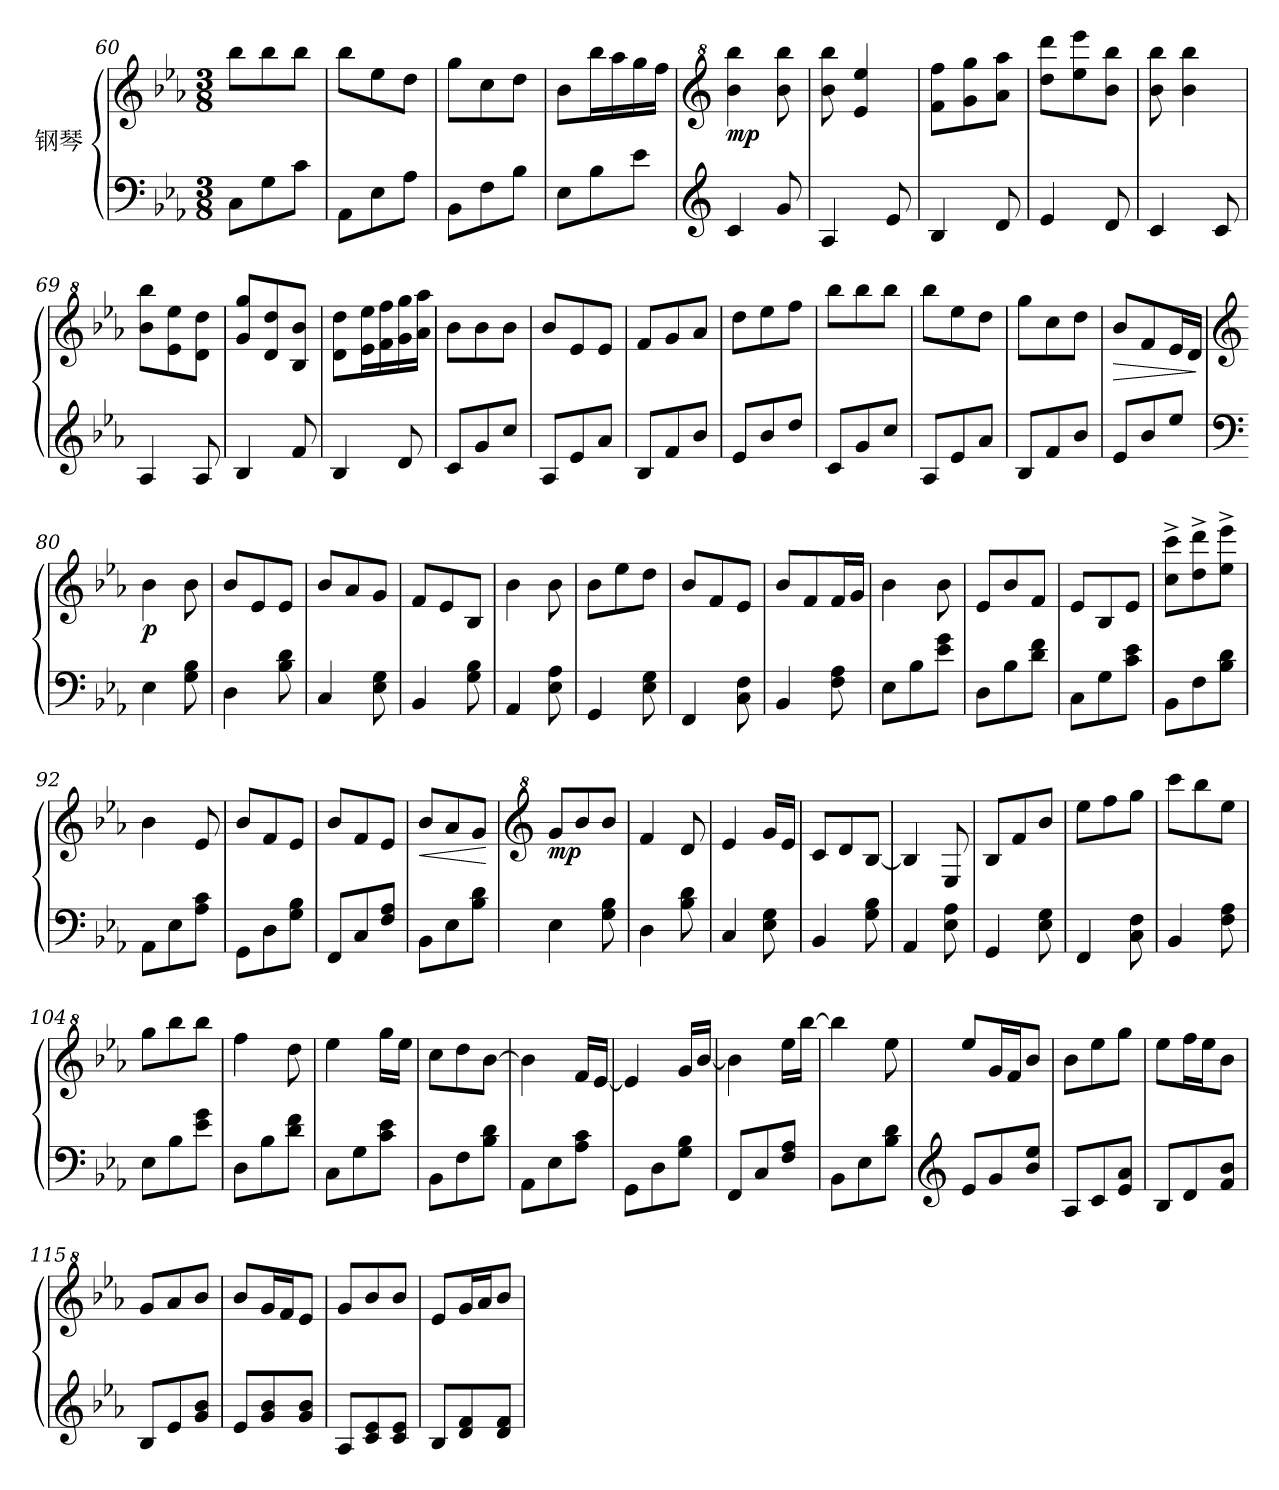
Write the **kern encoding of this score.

**kern	**kern	**dynam
*part1	*part1	*part1
*staff2	*staff1	*staff1/2
*I"钢琴	*	*
*clefF4	*clefG2	*
*k[b-e-a-]	*k[b-e-a-]	*
*M3/8	*M3/8	*
=60	=60	=60
8C\L	8bb-\L	.
8G\	8bb-\	.
8c\J	8bb-\J	.
=61	=61	=61
8AA-\L	8bb-\L	.
8E-\	8ee-\	.
8A-\J	8dd\J	.
=62	=62	=62
8BB-\L	8gg\L	.
8F\	8cc\	.
8B-\J	8dd\J	.
=63	=63	=63
8E-\L	8b-\L	.
8B-\	16bb-\L	.
.	16aa-\	.
8e-\J	16gg\	.
.	16ff\JJ	.
=64	=64	=64
*clefG2	*clefG^2	*
!	!	!LO:DY:b
4c/	4bb-\ 4bbb-\	mp
8g/	8bb-\ 8bbb-\	.
=65	=65	=65
4A-/	8bb-\ 8bbb-\	.
.	4ee-/ 4eee-/	.
8e-/	.	.
!!LO:LB:g=z
=66	=66	=66
4B-/	8ff\ 8fff\L	.
.	8gg\ 8ggg\	.
8d/	8aa-\ 8aaa-\J	.
=67	=67	=67
4e-/	8ddd\ 8dddd\L	.
.	8eee-\ 8eeee-\	.
8d/	8bb-\ 8bbb-\J	.
=68	=68	=68
4c/	8bb-\ 8bbb-\	.
.	4bb-\ 4bbb-\	.
8c/	.	.
=69	=69	=69
4A-/	8bb-\ 8bbb-\L	.
.	8ee-\ 8eee-\	.
8A-/	8dd\ 8ddd\J	.
=70	=70	=70
4B-/	8gg/ 8ggg/L	.
.	8dd/ 8ddd/	.
8f/	8b-/ 8bb-/J	.
=71	=71	=71
4B-/	8dd\ 8ddd\L	.
.	16ee-\ 16eee-\L	.
.	16ff\ 16fff\	.
8d/	16gg\ 16ggg\	.
.	16aa-\ 16aaa-\JJ	.
=72	=72	=72
8c/L	8bb-\L	.
8g/	8bb-\	.
8cc/J	8bb-\J	.
=73	=73	=73
8A-/L	8bb-/L	.
8e-/	8ee-/	.
8a-/J	8ee-/J	.
=74	=74	=74
8B-/L	8ff/L	.
8f/	8gg/	.
8b-/J	8aa-/J	.
!!LO:LB:g=z
=75	=75	=75
8e-/L	8ddd\L	.
8b-/	8eee-\	.
8dd/J	8fff\J	.
=76	=76	=76
8c/L	8bbb-\L	.
8g/	8bbb-\	.
8cc/J	8bbb-\J	.
=77	=77	=77
8A-/L	8bbb-\L	.
8e-/	8eee-\	.
8a-/J	8ddd\J	.
=78	=78	=78
8B-/L	8ggg\L	.
8f/	8ccc\	.
8b-/J	8ddd\J	.
=79	=79	=79
!	!	!LO:HP:b
8e-/L	8bb-/L	>
8b-/	8ff/	.
8ee-/J	16ee-/L	.
.	16dd/JJ	.
.	.	]
=80	=80	=80
*clefF4	*clefG2	*
!	!	!LO:DY:b
4E-\	4b-\	p
8G\ 8B-\	8b-\	.
=81	=81	=81
4D\	8b-/L	.
.	8e-/	.
8B-\ 8d\	8e-/J	.
=82	=82	=82
4C/	8b-/L	.
.	8a-/	.
8E-\ 8G\	8g/J	.
=83	=83	=83
4BB-/	8f/L	.
.	8e-/	.
8G\ 8B-\	8B-/J	.
!!LO:LB:g=z
=84	=84	=84
4AA-/	4b-\	.
8E-\ 8A-\	8b-\	.
=85	=85	=85
4GG/	8b-\L	.
.	8ee-\	.
8E-\ 8G\	8dd\J	.
=86	=86	=86
4FF/	8b-/L	.
.	8f/	.
8C\ 8F\	8e-/J	.
=87	=87	=87
4BB-/	8b-/L	.
.	8f/	.
8F\ 8A-\	16f/L	.
.	16g/JJ	.
=88	=88	=88
8E-\L	4b-\	.
8B-\	.	.
8e-\ 8g\J	8b-\	.
=89	=89	=89
8D\L	8e-/L	.
8B-\	8b-/	.
8d\ 8f\J	8f/J	.
=90	=90	=90
8C\L	8e-/L	.
8G\	8B-/	.
8c\ 8e-\J	8e-/J	.
=91	=91	=91
8BB-\L	8cc\^ 8ccc\^L	.
8F\	8dd\^ 8ddd\^	.
8B-\ 8d\J	8ee-\^ 8eee-\^J	.
=92	=92	=92
8AA-\L	4b-\	.
8E-\	.	.
8A-\ 8c\J	8e-/	.
!!LO:LB:g=z
=93	=93	=93
8GG\L	8b-/L	.
8D\	8f/	.
8G\ 8B-\J	8e-/J	.
=94	=94	=94
8FF/L	8b-/L	.
8C/	8f/	.
8F/ 8A-/J	8e-/J	.
=95	=95	=95
!	!	!LO:HP:b
8BB-\L	8b-/L	<
8E-\	8a-/	.
8B-\ 8d\J	8g/J	.
.	.	[
=96	=96	=96
*	*clefG^2	*
!	!	!LO:DY:b
4E-\	8gg/L	mp
.	8bb-/	.
8G\ 8B-\	8bb-/J	.
=97	=97	=97
4D\	4ff/	.
8B-\ 8d\	8dd/	.
=98	=98	=98
4C/	4ee-/	.
8E-\ 8G\	16gg/LL	.
.	16ee-/JJ	.
=99	=99	=99
4BB-/	8cc/L	.
.	8dd/	.
8G\ 8B-\	[8b-/J	.
=100	=100	=100
4AA-/	4b-/]	.
8E-\ 8A-\	8e-/	.
=101	=101	=101
4GG/	8b-/L	.
.	8ff/	.
8E-\ 8G\	8bb-/J	.
!!LO:LB:g=z
=102	=102	=102
4FF/	8eee-\L	.
.	8fff\	.
8C\ 8F\	8ggg\J	.
=103	=103	=103
4BB-/	8cccc\L	.
.	8bbb-\	.
8F\ 8A-\	8eee-\J	.
=104	=104	=104
8E-\L	8ggg\L	.
8B-\	8bbb-\	.
8e-\ 8g\J	8bbb-\J	.
=105	=105	=105
8D\L	4fff\	.
8B-\	.	.
8d\ 8f\J	8ddd\	.
=106	=106	=106
8C\L	4eee-\	.
8G\	.	.
8c\ 8e-\J	16ggg\LL	.
.	16eee-\JJ	.
=107	=107	=107
8BB-\L	8ccc\L	.
8F\	8ddd\	.
8B-\ 8d\J	[8bb-\J	.
=108	=108	=108
8AA-\L	4bb-\]	.
8E-\	.	.
8A-\ 8c\J	16ff/LL	.
.	[16ee-/JJ	.
=109	=109	=109
8GG\L	4ee-/]	.
8D\	.	.
8G\ 8B-\J	16gg/LL	.
.	[16bb-/JJ	.
=110	=110	=110
8FF/L	4bb-\]	.
8C/	.	.
8F/ 8A-/J	16eee-\LL	.
.	[16bbb-\JJ	.
!!LO:PB:g=z
=111	=111	=111
8BB-\L	4bbb-\]	.
8E-\	.	.
8B-\ 8d\J	8eee-\	.
=112	=112	=112
*clefG2	*	*
8e-/L	8eee-/L	.
8g/	16gg/L	.
.	16ff/J	.
8b-/ 8ee-/J	8bb-/J	.
=113	=113	=113
8A-/L	8bb-\L	.
8c/	8eee-\	.
8e-/ 8a-/J	8ggg\J	.
=114	=114	=114
8B-/L	8eee-\L	.
8d/	16fff\L	.
.	16eee-\J	.
8f/ 8b-/J	8bb-\J	.
=115	=115	=115
8B-/L	8gg/L	.
8e-/	8aa-/	.
8g/ 8b-/J	8bb-/J	.
=116	=116	=116
8e-/L	8bb-/L	.
8g/ 8b-/	16gg/L	.
.	16ff/J	.
8g/ 8b-/J	8ee-/J	.
=117	=117	=117
8A-/L	8gg/L	.
8c/ 8e-/	8bb-/	.
8c/ 8e-/J	8bb-/J	.
=118	=118	=118
8B-/L	8ee-/L	.
8d/ 8f/	16gg/L	.
.	16aa-/J	.
8d/ 8f/J	8bb-/J	.
=	=	=
*-	*-	*-
